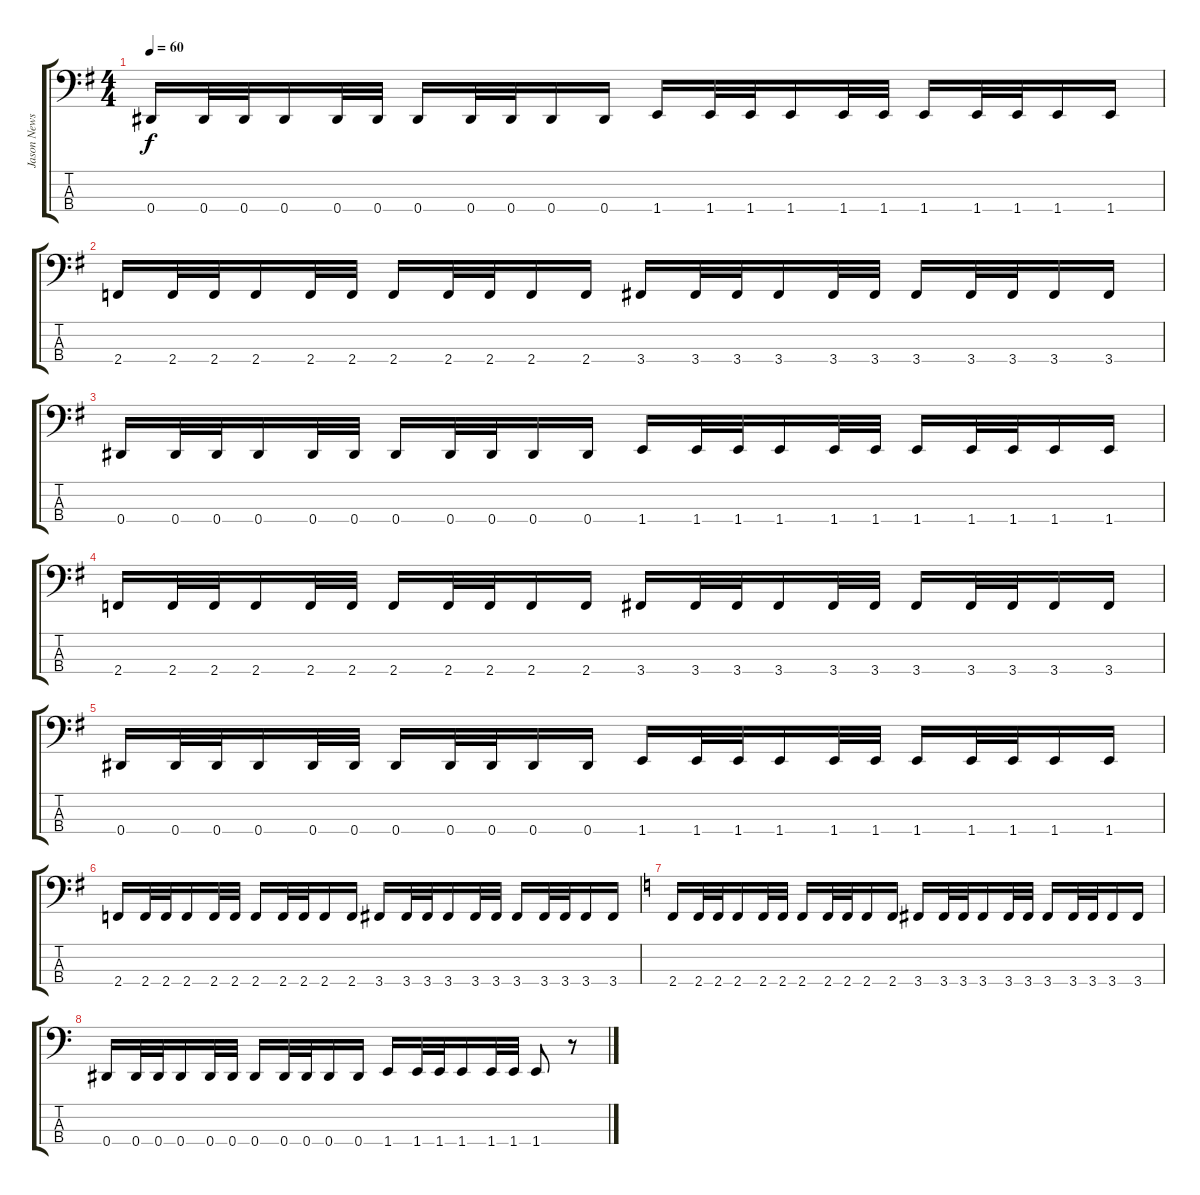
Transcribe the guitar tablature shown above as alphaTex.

\track ("Jason Newsted [Bass]" "Jason News") {instrument electricbassfinger}
\staff {score tabs}
\tuning (Gb2 Db2 Ab1 Eb1) {hide}
\ts (4 4)
\tempo 60
\clef f4
\ks g
0.4.16{dy f} 0.4.32 0.4.32 0.4.16 0.4.32 0.4.32 0.4.16 0.4.32 0.4.32 0.4.16 0.4.16 1.4.16 1.4.32 1.4.32 1.4.16 1.4.32 1.4.32 1.4.16 1.4.32 1.4.32 1.4.16 1.4.16 |
2.4.16 2.4.32 2.4.32 2.4.16 2.4.32 2.4.32 2.4.16 2.4.32 2.4.32 2.4.16 2.4.16 3.4.16 3.4.32 3.4.32 3.4.16 3.4.32 3.4.32 3.4.16 3.4.32 3.4.32 3.4.16 3.4.16 |
0.4.16 0.4.32 0.4.32 0.4.16 0.4.32 0.4.32 0.4.16 0.4.32 0.4.32 0.4.16 0.4.16 1.4.16 1.4.32 1.4.32 1.4.16 1.4.32 1.4.32 1.4.16 1.4.32 1.4.32 1.4.16 1.4.16 |
2.4.16 2.4.32 2.4.32 2.4.16 2.4.32 2.4.32 2.4.16 2.4.32 2.4.32 2.4.16 2.4.16 3.4.16 3.4.32 3.4.32 3.4.16 3.4.32 3.4.32 3.4.16 3.4.32 3.4.32 3.4.16 3.4.16 |
0.4.16 0.4.32 0.4.32 0.4.16 0.4.32 0.4.32 0.4.16 0.4.32 0.4.32 0.4.16 0.4.16 1.4.16 1.4.32 1.4.32 1.4.16 1.4.32 1.4.32 1.4.16 1.4.32 1.4.32 1.4.16 1.4.16 |
2.4.16 2.4.32 2.4.32 2.4.16 2.4.32 2.4.32 2.4.16 2.4.32 2.4.32 2.4.16 2.4.16 3.4.16 3.4.32 3.4.32 3.4.16 3.4.32 3.4.32 3.4.16 3.4.32 3.4.32 3.4.16 3.4.16 |
\ks c
2.4.16 2.4.32 2.4.32 2.4.16 2.4.32 2.4.32 2.4.16 2.4.32 2.4.32 2.4.16 2.4.16 3.4.16 3.4.32 3.4.32 3.4.16 3.4.32 3.4.32 3.4.16 3.4.32 3.4.32 3.4.16 3.4.16 |
0.4.16 0.4.32 0.4.32 0.4.16 0.4.32 0.4.32 0.4.16 0.4.32 0.4.32 0.4.16 0.4.16 1.4.16 1.4.32 1.4.32 1.4.16 1.4.32 1.4.32 1.4.8 r.8
